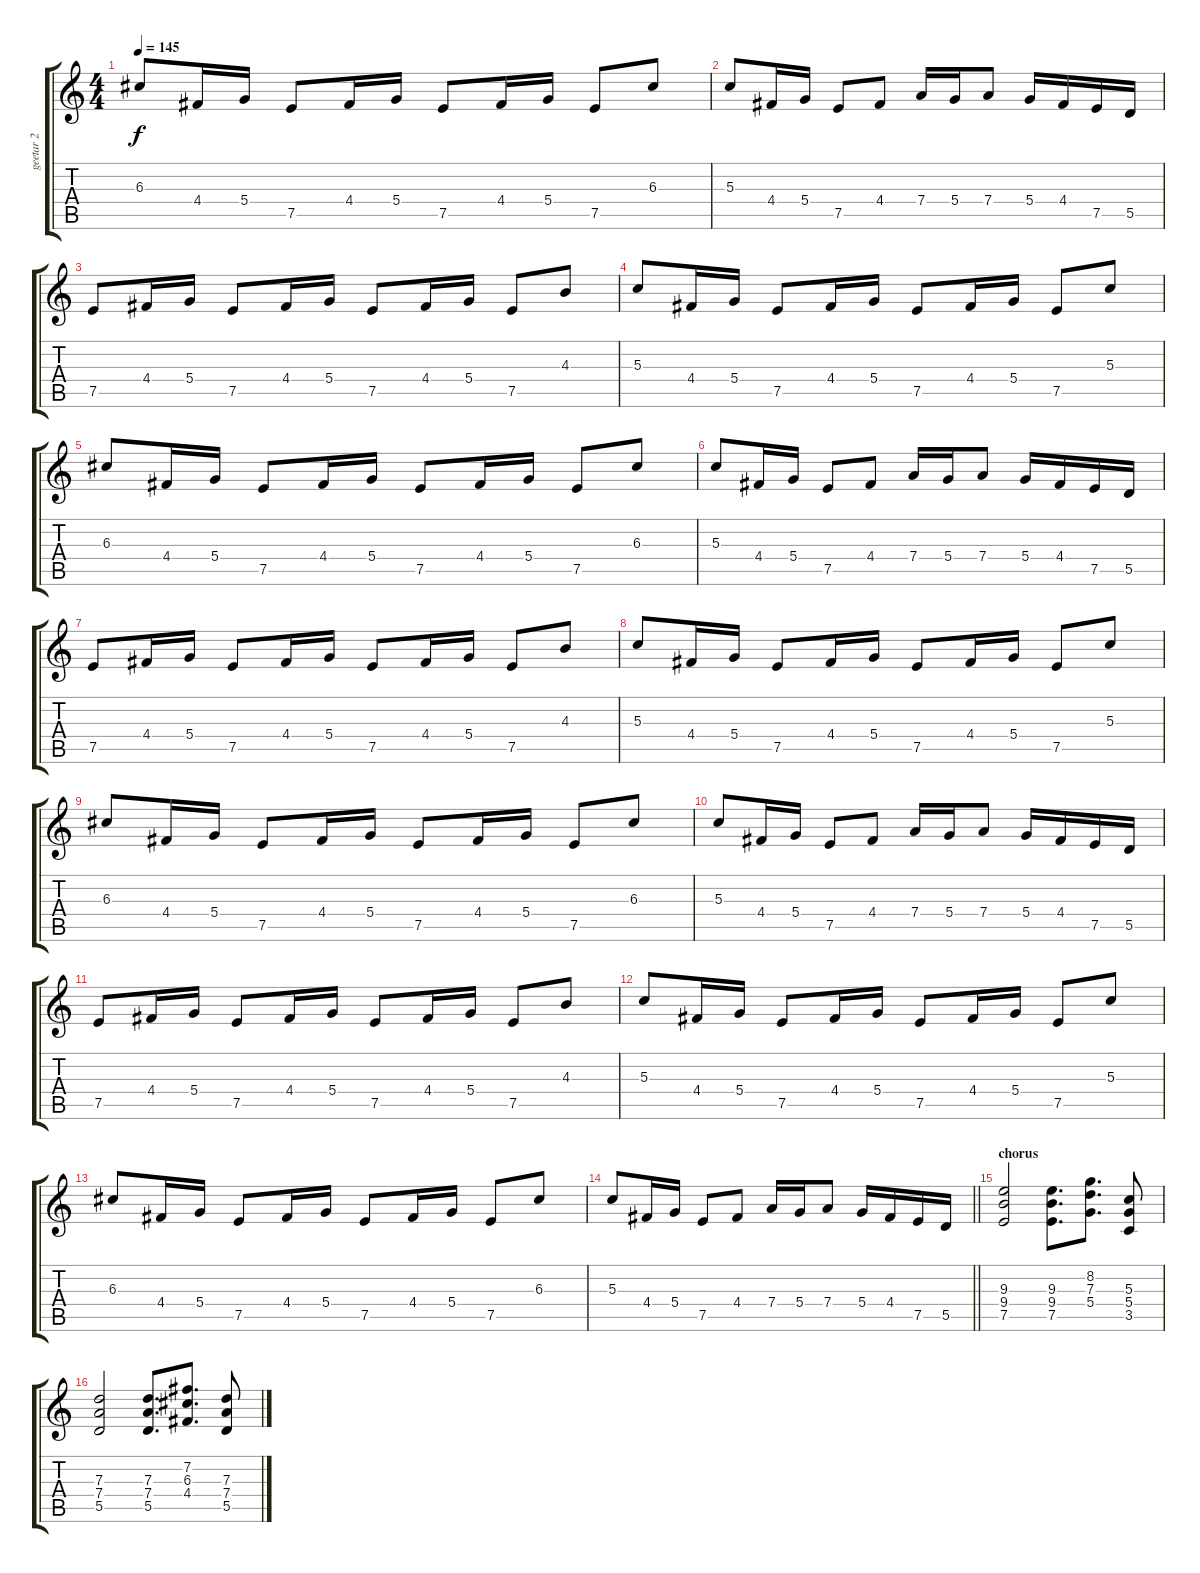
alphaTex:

\track ("geetar 2" "geetar 2") {instrument distortionguitar}
\staff {score tabs}
\tuning (E4 B3 G3 D3 A2 E2) {hide}
\ts (4 4)
\tempo 145
\clef g2
\ks c
6.3.8{dy f} 4.4.16 5.4.16 7.5.8 4.4.16 5.4.16 7.5.8 4.4.16 5.4.16 7.5.8 6.3.8 |
5.3.8 4.4.16 5.4.16 7.5.8 4.4.8 7.4.16 5.4.16 7.4.8 5.4.16 4.4.16 7.5.16 5.5.16 |
7.5.8 4.4.16 5.4.16 7.5.8 4.4.16 5.4.16 7.5.8 4.4.16 5.4.16 7.5.8 4.3.8 |
5.3.8 4.4.16 5.4.16 7.5.8 4.4.16 5.4.16 7.5.8 4.4.16 5.4.16 7.5.8 5.3.8 |
6.3.8 4.4.16 5.4.16 7.5.8 4.4.16 5.4.16 7.5.8 4.4.16 5.4.16 7.5.8 6.3.8 |
5.3.8 4.4.16 5.4.16 7.5.8 4.4.8 7.4.16 5.4.16 7.4.8 5.4.16 4.4.16 7.5.16 5.5.16 |
7.5.8 4.4.16 5.4.16 7.5.8 4.4.16 5.4.16 7.5.8 4.4.16 5.4.16 7.5.8 4.3.8 |
5.3.8 4.4.16 5.4.16 7.5.8 4.4.16 5.4.16 7.5.8 4.4.16 5.4.16 7.5.8 5.3.8 |
6.3.8 4.4.16 5.4.16 7.5.8 4.4.16 5.4.16 7.5.8 4.4.16 5.4.16 7.5.8 6.3.8 |
5.3.8 4.4.16 5.4.16 7.5.8 4.4.8 7.4.16 5.4.16 7.4.8 5.4.16 4.4.16 7.5.16 5.5.16 |
7.5.8 4.4.16 5.4.16 7.5.8 4.4.16 5.4.16 7.5.8 4.4.16 5.4.16 7.5.8 4.3.8 |
5.3.8 4.4.16 5.4.16 7.5.8 4.4.16 5.4.16 7.5.8 4.4.16 5.4.16 7.5.8 5.3.8 |
6.3.8 4.4.16 5.4.16 7.5.8 4.4.16 5.4.16 7.5.8 4.4.16 5.4.16 7.5.8 6.3.8 |
\barLineRight lightlight
5.3.8 4.4.16 5.4.16 7.5.8 4.4.8 7.4.16 5.4.16 7.4.8 5.4.16 4.4.16 7.5.16 5.5.16 |
\section ("" "chorus")
(9.3 9.4 7.5).2 (9.3 9.4 7.5).8{d} (8.2 7.3 5.4).8{d} (5.3 5.4 3.5).8 |
(7.3 7.4 5.5).2 (7.3 7.4 5.5).8{d} (7.2 6.3 4.4).8{d} (7.3 7.4 5.5).8
